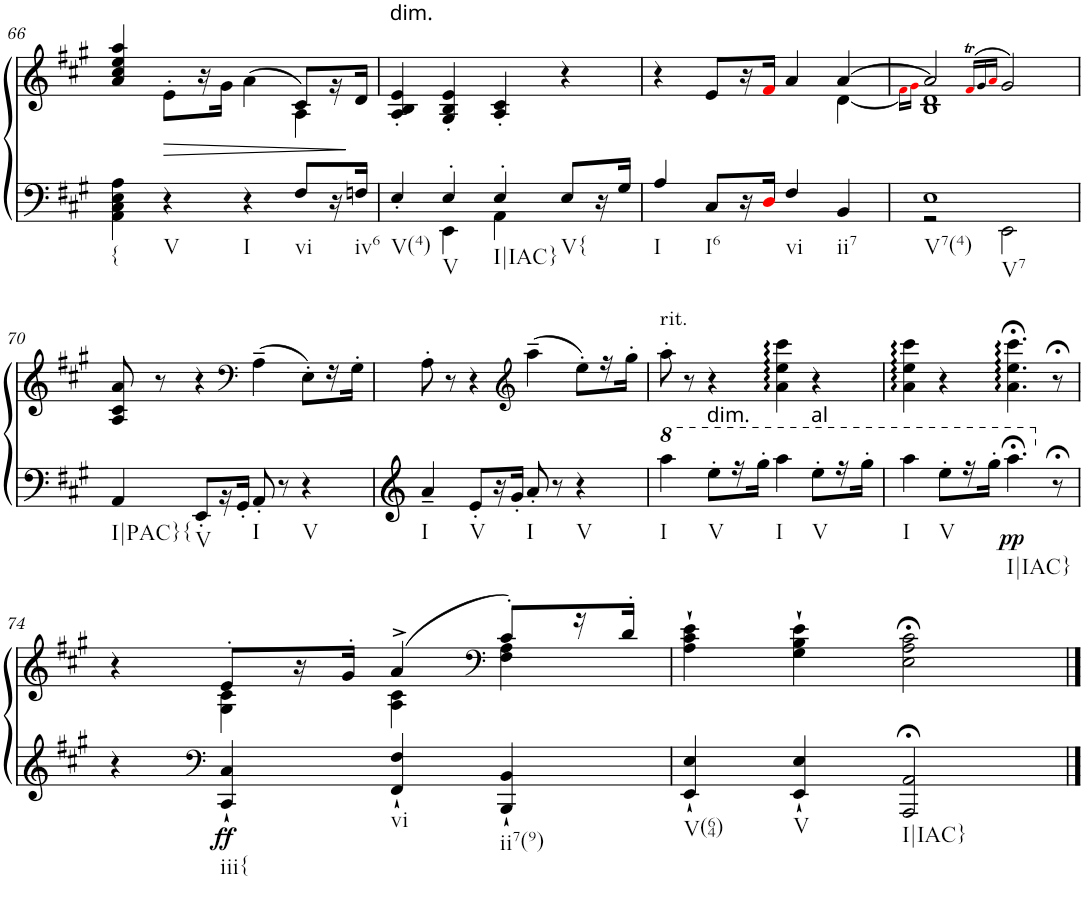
**kern	**kern	**dynam
*part1	*part1	*part1
*staff2	*staff1	*staff1/2
*I"Klavier	*	*
*I'Klav.	*	*
!!LO:PB:g=z
*clefF4	*clefG2	*
*k[f#c#g#]	*k[f#c#g#]	*
*A:	*A:	*
*M4/4	*M4/4	*
*met(c)	*met(c)	*
=66	=66	=66
*	*^	*
!LO:TX:b:t={	!	!	!
4AA\ 4C#\ 4E\ 4A\	4a/ 4cc#/ 4ee/ 4aa/	2ryy	.
!LO:TX:b:t=V	!	!	!
!	!	!	!LO:HP:b
4r	8e'\L	.	>
.	16r	.	.
.	16g#\JJ	.	.
!LO:TX:b:t=I	!	!	!
4r	(4a\	4ryy	.
!LO:TX:b:t=vi	!	!	!
8F#/L	8c#/L)	4A\	.
16r	16r	.	.
!LO:TX:b:t=iv6	!	!	!
16Fn/JJ	16d/JJ	.	]
*	*v	*v	*
=67	=67	=67
*^	*	*
!	!	!LO:TX:a:t=dim.	!
!LO:TX:b:t=V(4)	!	!	!
4E'/	4ryy	4A/' 4B/' 4e/'	.
!LO:TX:b:t=V	!	!	!
4E'/	4EE\	4G#/' 4B/' 4e/'	.
!LO:TX:b:t=I|IAC}	!	!	!
4E'/	4AA\	4A/' 4c#/'	.
!LO:TX:b:t=V{	!	!	!
8E/L	4ryy	4r	.
16r	.	.	.
16G#/JJ	.	.	.
*v	*v	*	*
=68	=68	=68
*	*^	*
!LO:TX:b:t=I	!	!	!
4A/	4r	2ryy	.
!LO:TX:b:t=I6	!	!	!
8C#/L	8e/L	.	.
16r	16r	.	.
16Di/JJ	16f#i/JJ	.	.
!LO:TX:b:t=vi	!	!	!
4F#/	4a/	4ryy	.
!LO:TX:b:t=ii7	!	!	!
4BB/	[4a/	[4d\	.
=69	=69	=69	=69
.	.	16qf#i\LL	.
.	.	16qg#i\JJ	.
*^	*	*	*
!LO:TX:b:t=V7(4)	!	!	!	!
!LO:TX:b:t=V7	!	!	!	!
1E	2r	2a/]	1B 1d]	.
.	.	(16qf#>i/LL	.	.
.	.	16qg#/	.	.
.	.	16qai/JJ	.	.
.	2EE\	2g#/)	.	.
*	*	*v	*v	*
!!LO:LB:g=z
=70	=70	=70	=70
!LO:TX:b:t=I|PAC}{	!	!	!
*v	*v	*	*
4AA/	8A/ 8c#/ 8a/	.
.	8r	.
!LO:TX:b:t=V	!	!
8EE'/L	4r	.
16r	.	.
16GG#'/JJ	.	.
*	*clefF4	*
!LO:TX:b:t=I	!	!
8AA'/	(4A~\	.
8r	.	.
!LO:TX:b:t=V	!	!
4r	8E'\L)	.
.	16r	.
.	16G#'\JJ	.
=71	=71	=71
!LO:TX:b:t=I	!	!
4a~/	8A'\	.
.	8r	.
!LO:TX:b:t=V	!	!
8e'/L	4r	.
16r	.	.
16g#'/JJ	.	.
*	*clefG2	*
!LO:TX:b:t=I	!	!
8a'/	(4aa~\	.
8r	.	.
!LO:TX:b:t=V	!	!
4r	8ee'\L)	.
.	16r	.
.	16gg#'\JJ	.
=72	=72	=72
!	!LO:TX:a:t=rit.	!
!LO:TX:b:t=I	!	!
4aaa\	8aa'\	.
.	8r	.
!LO:TX:a:t=dim.	!	!
!LO:TX:b:t=V	!	!
8eee'\L	4r	.
16r	.	.
16ggg#'\JJ	.	.
!LO:TX:b:t=I	!	!
4aaa\	4a\ 4ee\ 4ccc#\	.
!LO:TX:a:t=al	!	!
!LO:TX:b:t=V	!	!
8eee'\L	4r	.
16r	.	.
16ggg#'\JJ	.	.
=73	=73	=73
!LO:TX:b:t=I	!	!
4aaa\	4a\ 4ee\ 4ccc#\	.
!LO:TX:b:t=V	!	!
8eee'\L	4r	.
16r	.	.
16ggg#'\JJ	.	.
!LO:TX:b:t=I|IAC}	!	!
!	!	!LO:DY:b=2
4.aaa;<\	4.a\;< 4.ee\;< 4.ccc#\;<	pp
8r;<	8r;<	.
!!LO:LB:g=z
=74	=74	=74
*	*^	*
4r	4r	4ryy	.
*clefF4	*	*	*
!LO:TX:b:t=iii{	!	!	!
!	!	!	!LO:DY:b=2
4CC#/` 4C#/`	8e'/L	4G#\ 4c#\	ff
.	16r	.	.
.	16g#'/JJ	.	.
!LO:TX:b:t=vi	!	!	!
4FF#/` 4F#/`	(4a^/	4A\ 4c#\	.
*	*clefF4	*	*
!LO:TX:b:t=ii7(9)	!	!	!
4BBB/` 4BB/`	8c#'/L)	4F#\ 4A\	.
.	16r	.	.
.	16d'/JJ	.	.
*	*v	*v	*
=75	=75	=75
!LO:TX:b:t=V(64)	!	!
4EE/` 4E/`	4A\` 4c#\` 4e\`	.
!LO:TX:b:t=V	!	!
4EE/` 4E/`	4G#\` 4B\` 4e\`	.
!LO:TX:b:t=I|IAC}	!	!
2AAA/;< 2AA/;<	2E\;< 2A\;< 2c#\;<	.
==	==	==
*-	*-	*-
